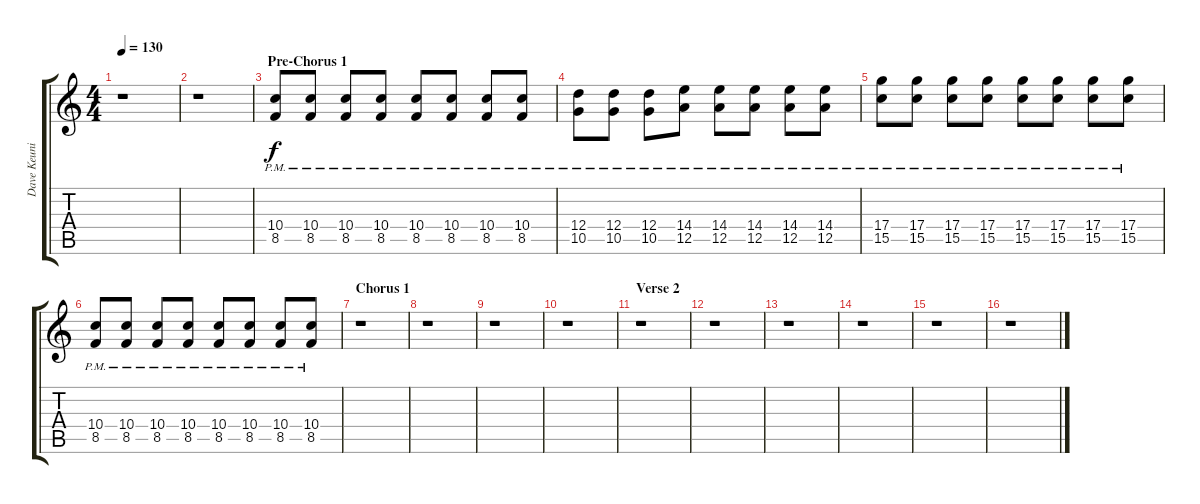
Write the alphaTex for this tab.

\track ("Dave Keuning (Backing)" "Dave Keuni") {instrument overdrivenguitar}
\staff {score tabs}
\tuning (E4 B3 G3 D3 A2 E2) {hide}
\ts (4 4)
\tempo 130
\clef g2
\ks c
r.1{dy f} |
r.1 |
\section ("" "Pre-Chorus 1")
(10.4{pm} 8.5{pm}).8 (10.4{pm} 8.5{pm}).8 (10.4{pm} 8.5{pm}).8 (10.4{pm} 8.5{pm}).8 (10.4{pm} 8.5{pm}).8 (10.4{pm} 8.5{pm}).8 (10.4{pm} 8.5{pm}).8 (10.4{pm} 8.5{pm}).8 |
(12.4{pm} 10.5{pm}).8 (12.4{pm} 10.5{pm}).8 (12.4{pm} 10.5{pm}).8 (14.4{pm} 12.5{pm}).8 (14.4{pm} 12.5{pm}).8 (14.4{pm} 12.5{pm}).8 (14.4{pm} 12.5{pm}).8 (14.4{pm} 12.5{pm}).8 |
(17.4{pm} 15.5{pm}).8 (17.4{pm} 15.5{pm}).8 (17.4{pm} 15.5{pm}).8 (17.4{pm} 15.5{pm}).8 (17.4{pm} 15.5{pm}).8 (17.4{pm} 15.5{pm}).8 (17.4{pm} 15.5{pm}).8 (17.4{pm} 15.5{pm}).8 |
(10.4{pm} 8.5{pm}).8 (10.4{pm} 8.5{pm}).8 (10.4{pm} 8.5{pm}).8 (10.4{pm} 8.5{pm}).8 (10.4{pm} 8.5{pm}).8 (10.4{pm} 8.5{pm}).8 (10.4{pm} 8.5{pm}).8 (10.4{pm} 8.5{pm}).8 |
\section ("" "Chorus 1")
r.1 |
r.1 |
r.1 |
r.1 |
\section ("" "Verse 2")
r.1 |
r.1 |
r.1 |
r.1 |
r.1 |
r.1
